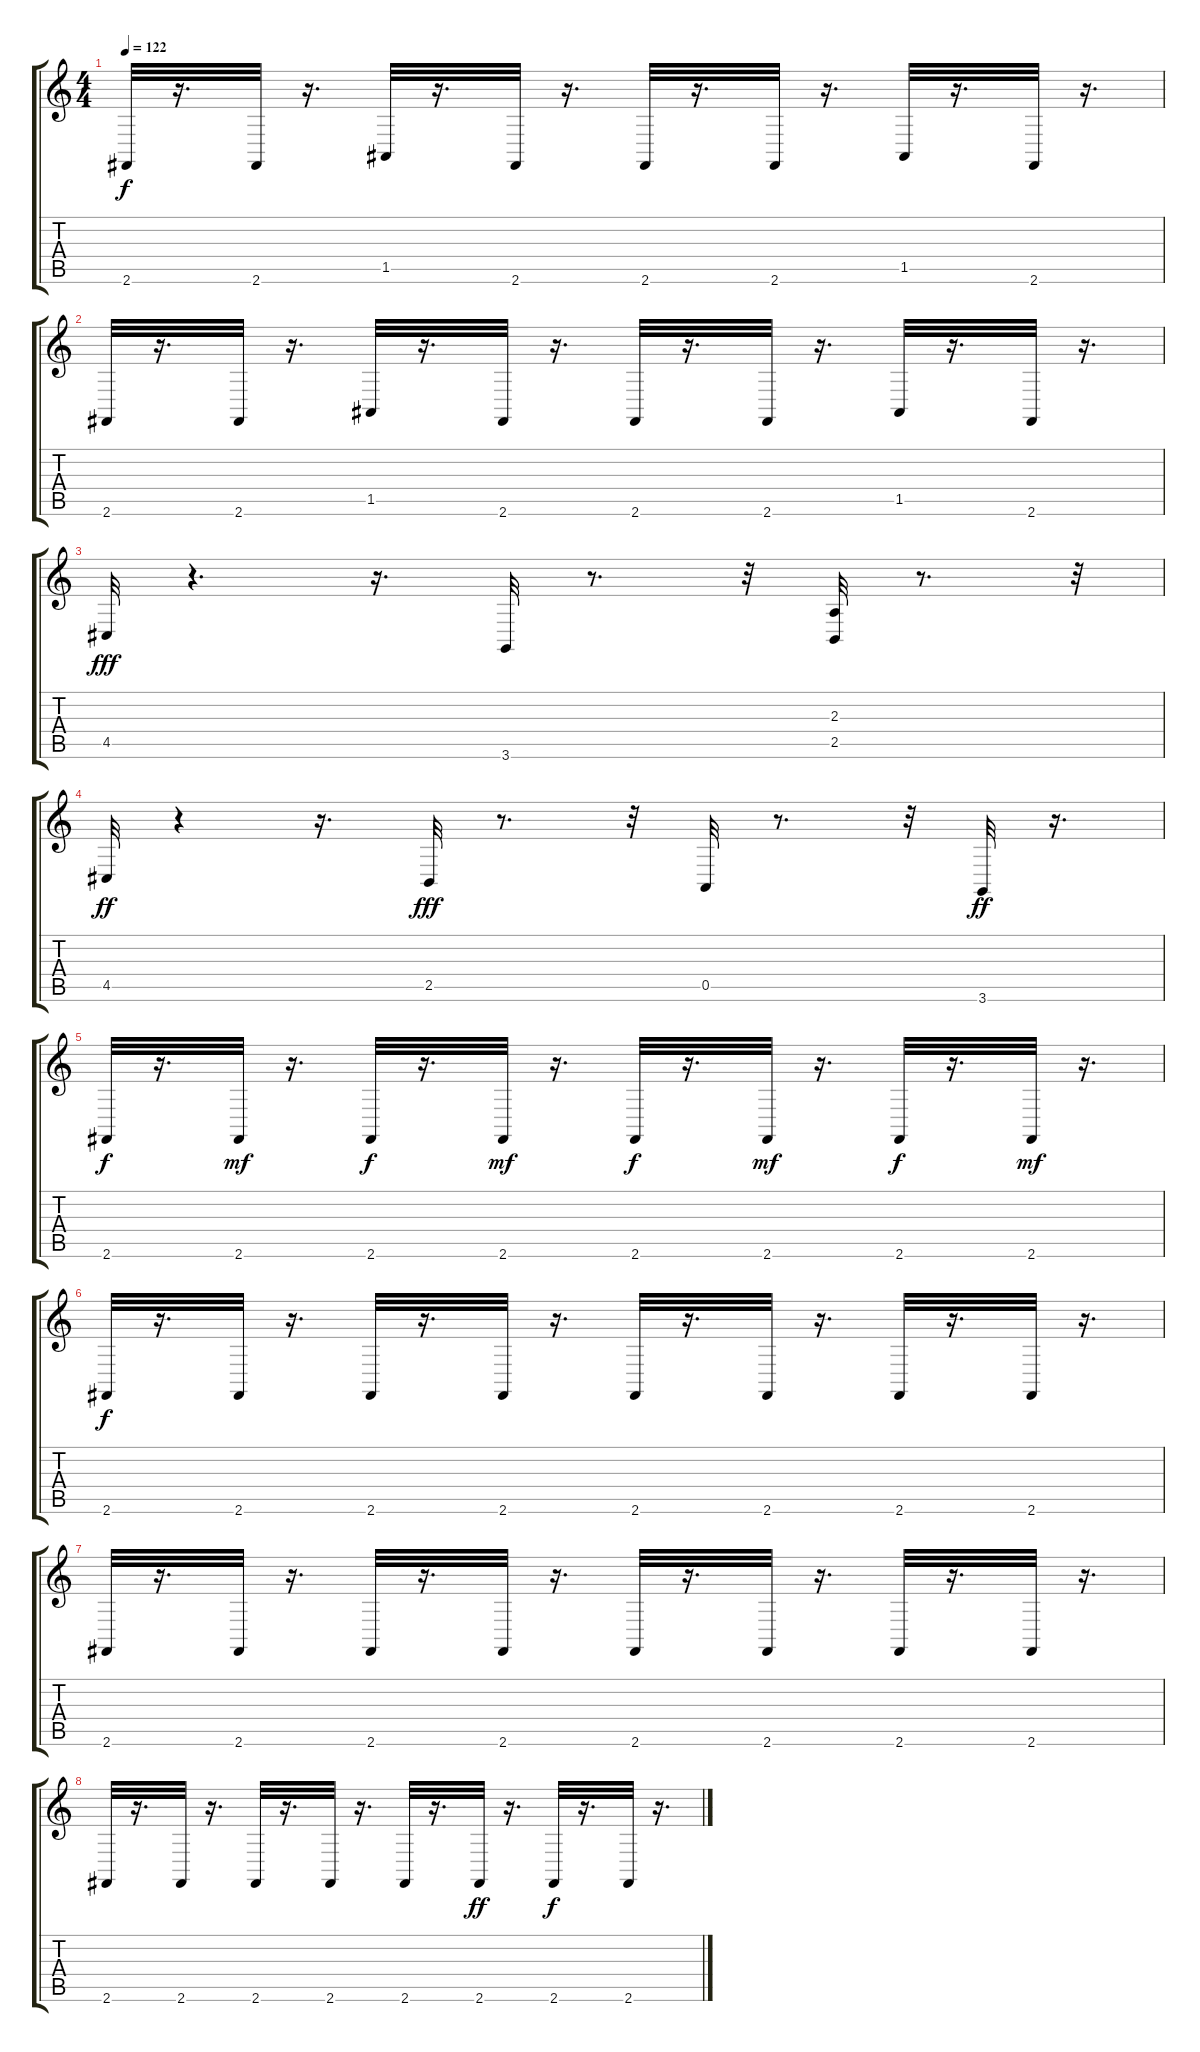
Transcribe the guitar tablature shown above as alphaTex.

\track "" {instrument acousticgrandpiano}
\staff {score tabs}
\tuning (E4 B3 G3 D3 A2 E2) {hide}
\ts (4 4)
\tempo 122
\clef g2
\ks c
2.6.32{dy f} r.16{d} 2.6.32 r.16{d} 1.5.32 r.16{d} 2.6.32 r.16{d} 2.6.32 r.16{d} 2.6.32 r.16{d} 1.5.32 r.16{d} 2.6.32 r.16{d} |
2.6.32 r.16{d} 2.6.32 r.16{d} 1.5.32 r.16{d} 2.6.32 r.16{d} 2.6.32 r.16{d} 2.6.32 r.16{d} 1.5.32 r.16{d} 2.6.32 r.16{d} |
4.5.32{dy fff} r.4{d} r.16{d} 3.6.32 r.8{d} r.32 (2.3 2.5).32 r.8{d} r.32 |
4.5.32{dy ff} r.4 r.16{d} 2.5.32{dy fff} r.8{d} r.32 0.5.32 r.8{d} r.32 3.6.32{dy ff} r.16{d} |
2.6.32{dy f} r.16{d} 2.6.32{dy mf} r.16{d} 2.6.32{dy f} r.16{d} 2.6.32{dy mf} r.16{d} 2.6.32{dy f} r.16{d} 2.6.32{dy mf} r.16{d} 2.6.32{dy f} r.16{d} 2.6.32{dy mf} r.16{d} |
2.6.32{dy f} r.16{d} 2.6.32 r.16{d} 2.6.32 r.16{d} 2.6.32 r.16{d} 2.6.32 r.16{d} 2.6.32 r.16{d} 2.6.32 r.16{d} 2.6.32 r.16{d} |
2.6.32 r.16{d} 2.6.32 r.16{d} 2.6.32 r.16{d} 2.6.32 r.16{d} 2.6.32 r.16{d} 2.6.32 r.16{d} 2.6.32 r.16{d} 2.6.32 r.16{d} |
2.6.32 r.16{d} 2.6.32 r.16{d} 2.6.32 r.16{d} 2.6.32 r.16{d} 2.6.32 r.16{d} 2.6.32{dy ff} r.16{d} 2.6.32{dy f} r.16{d} 2.6.32 r.16{d}
